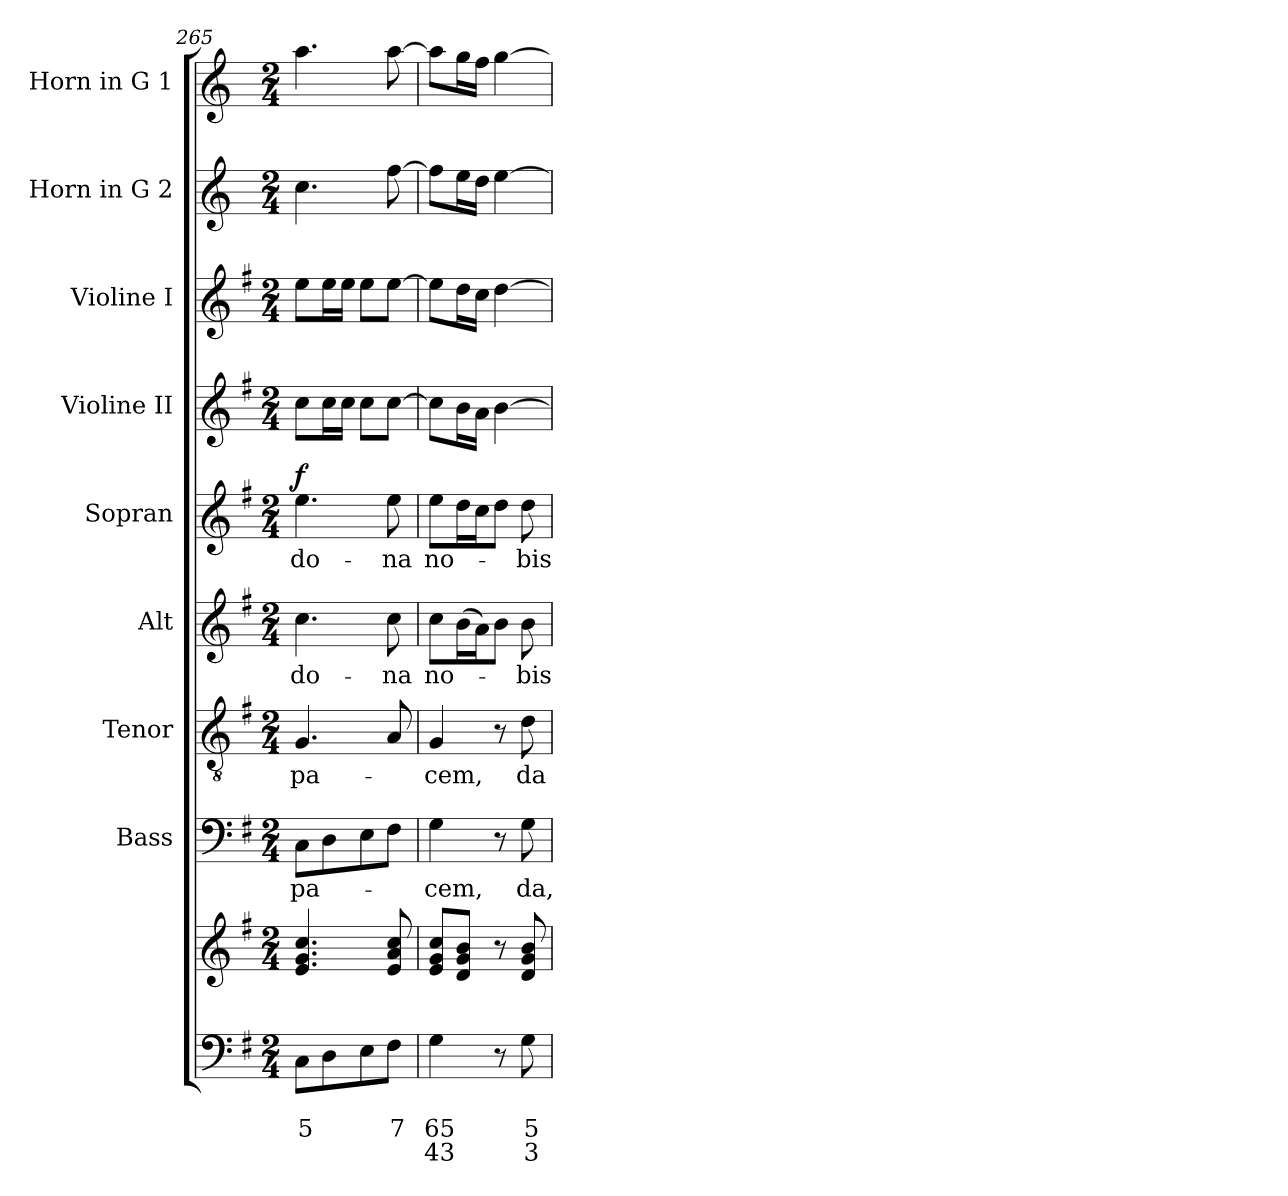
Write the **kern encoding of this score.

**kern	**text	**text	**text	**kern	**kern	**text	**kern	**text	**kern	**text	**kern	**text	**dynam	**kern	**kern	**kern	**kern
*part9	*part9	*part9	*part9	*part9	*part8	*part8	*part7	*part7	*part6	*part6	*part5	*part5	*part5	*part4	*part3	*part2	*part1
*staff10	*staff10	*staff10	*staff10	*staff9	*staff8	*staff8	*staff7	*staff7	*staff6	*staff6	*staff5	*staff5	*staff5	*staff4	*staff3	*staff2	*staff1
*	*	*	*	*	*I"Bass	*	*I"Tenor	*	*I"Alt	*	*I"Sopran	*	*	*I"Violine II	*I"Violine I	*I"Horn in G 2	*I"Horn in G 1
*	*	*	*	*	*I'B.	*	*I'T.	*	*I'A.	*	*I'S.	*	*	*I'Vl. II	*I'Vl. I	*	*
*clefF4	*	*	*	*clefG2	*clefF4	*	*clefGv2	*	*clefG2	*	*clefG2	*	*	*clefG2	*clefG2	*clefG2	*clefG2
*	*	*	*	*	*	*	*	*	*	*	*	*	*	*	*	*ITrd3c5	*ITrd3c5
*k[f#]	*	*	*	*k[f#]	*k[f#]	*	*k[f#]	*	*k[f#]	*	*k[f#]	*	*	*k[f#]	*k[f#]	*k[f#]	*k[f#]
*G:	*	*	*	*G:	*G:	*	*G:	*	*G:	*	*G:	*	*	*G:	*G:	*G:	*G:
*M2/4	*	*	*	*M2/4	*M2/4	*	*M2/4	*	*M2/4	*	*M2/4	*	*	*M2/4	*M2/4	*M2/4	*M2/4
=265	=265	=265	=265	=265	=265	=265	=265	=265	=265	=265	=265	=265	=265	=265	=265	=265	=265
!	!	!LO:LY:b	!	!	!	!LO:LY:b	!	!LO:LY:b	!	!LO:LY:b	!	!LO:LY:b	!LO:DY:a	!	!	!	!
8C\L	.	5	.	4.e/ 4.g/ 4.cc/	8C\L	pa-	4.G/	pa-	4.cc\	do-	4.ee\	do-	f	8cc\L	8ee\L	4.g\	4.ee\
!	!	!LO:LY:b	!	!	!	!	!	!	!	!	!	!	!	!	!	!	!
8D\	.	_	.	.	8D\	.	.	.	.	.	.	.	.	16cc\L	16ee\L	.	.
.	.	.	.	.	.	.	.	.	.	.	.	.	.	16cc\JJ	16ee\JJ	.	.
8E\	.	.	.	.	8E\	.	.	.	.	.	.	.	.	8cc\L	8ee\L	.	.
!	!	!LO:LY:b	!	!	!	!	!	!	!	!LO:LY:b	!	!LO:LY:b	!	!	!	!	!
8F#\J	.	7	.	8e/ 8a/ 8cc/	8F#\J	.	8A/	.	8cc\	-na	8ee\	-na	.	[8cc\J	[8ee\J	[8cc\	[8ee\
=266	=266	=266	=266	=266	=266	=266	=266	=266	=266	=266	=266	=266	=266	=266	=266	=266	=266
!	!	!LO:LY:b	!LO:LY:b	!	!	!LO:LY:b	!	!LO:LY:b	!	!LO:LY:b	!	!LO:LY:b	!	!	!	!	!
4G\	.	65	43	8e/ 8g/ 8cc/L	4G\	-cem,	4G/	-cem,	8cc\L	no-	8ee\L	no-	.	8cc\L]	8ee\L]	8cc\L]	8ee\L]
.	.	.	.	8d/ 8g/ 8b/J	.	.	.	.	(>16b\L	.	16dd\L	.	.	16b\L	16dd\L	16b\L	16dd\L
.	.	.	.	.	.	.	.	.	16a\J)	.	16cc\J	.	.	16a\JJ	16cc\JJ	16a\JJ	16cc\JJ
8r	.	.	.	8r	8r	.	8r	.	8b\J	.	8dd\J	.	.	[4b\	[4dd\	[4b\	[4dd\
!	!	!LO:LY:b	!LO:LY:b	!	!	!LO:LY:b	!	!LO:LY:b	!	!LO:LY:b	!	!LO:LY:b	!	!	!	!	!
8G\	.	5	3	8d/ 8g/ 8b/	8G\	da,-	8d\	da	8b\	-bis	8dd\	-bis	.	.	.	.	.
=	=	=	=	=	=	=	=	=	=	=	=	=	=	=	=	=	=
*-	*-	*-	*-	*-	*-	*-	*-	*-	*-	*-	*-	*-	*-	*-	*-	*-	*-
